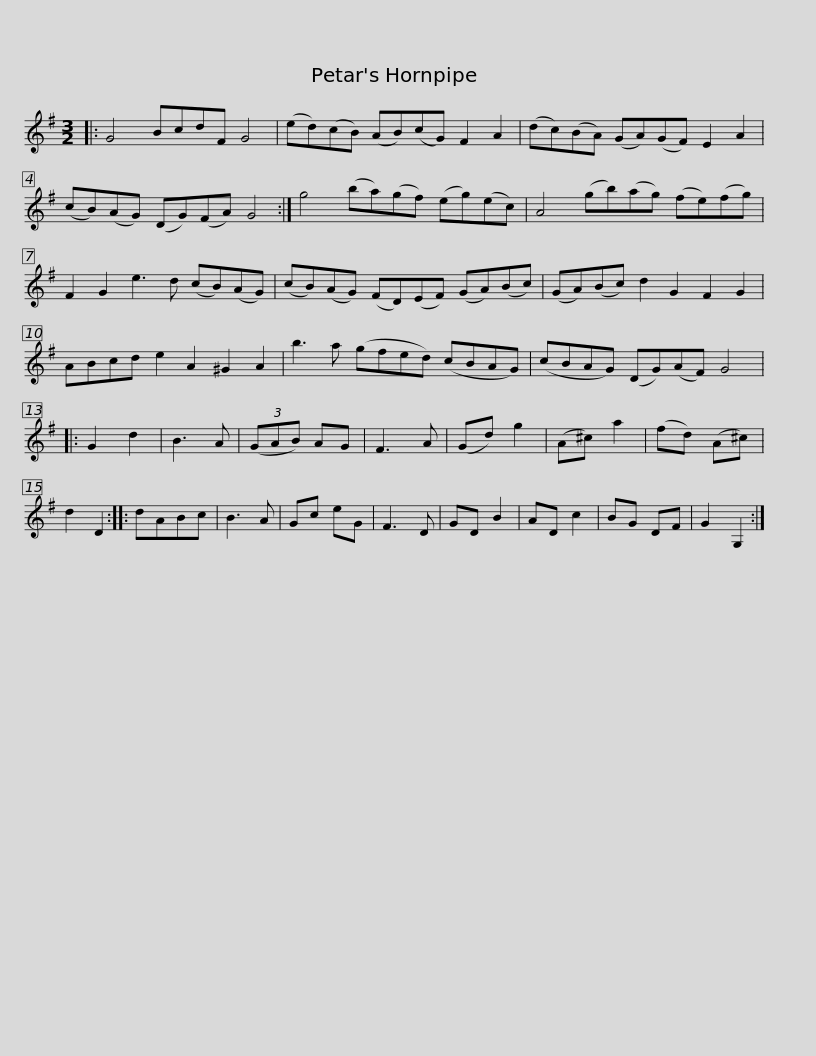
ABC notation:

X:1
L:1/8
M:3/2
I:linebreak $
K:G
V:1 treble
V:1
|: G4 BcdF G4 | (ed)(cB) (AB)(cG) F2 A2 | (dc)(BA) (GA)(GF) E2 A2 | (cB)(AG) (DG)(FA) G4 :|$ g4 (ba)(gf) (eg)(ec) | %5
 A4 (gb)(ag) (fe)(fg) | F2 G2 e3 d (cB)(AG) | (cB)(AG) (FD)(EF) (GA)(Bc) |$ (GA)(Bc) d2 G2 F2 G2 | ABcd e2 A2 ^G2 A2 | %10
 b3 a (gfed) (cBAG) | (cBAG) (DG)(AF) G4 |: G2 d2 | B3 A |$ (3(GAB) AG | %15
 F3 A | (Gd) g2 | (A^c) a2 | (fd) (A^c) | d2 D2 :: %20
 dABc | B3 A | Gc eG | F3 D | GD B2 | %25
 AD c2 |$ BG DF | G2 G,2 :| %28
